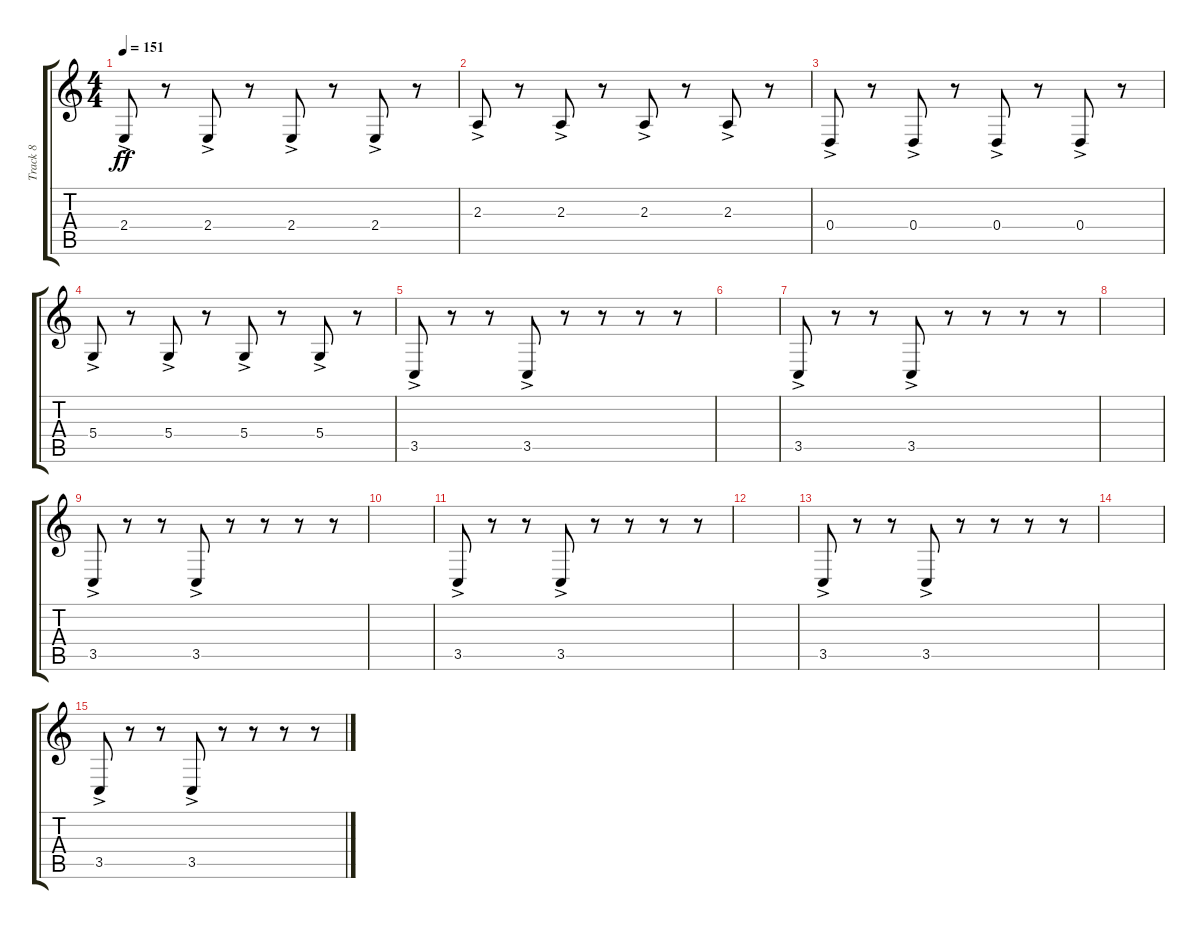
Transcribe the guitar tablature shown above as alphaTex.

\track ("Track 8" "Track 8") {instrument trombone bank 255}
\staff {score tabs}
\tuning (E4 B3 G3 D3 A2 E2) {hide}
\ts (4 4)
\tempo 151
\clef g2
\ks c
2.4{ac}.8{dy ff} r.8 2.4{ac}.8 r.8 2.4{ac}.8 r.8 2.4{ac}.8 r.8 |
2.3{ac}.8 r.8 2.3{ac}.8 r.8 2.3{ac}.8 r.8 2.3{ac}.8 r.8 |
0.4{ac}.8 r.8 0.4{ac}.8 r.8 0.4{ac}.8 r.8 0.4{ac}.8 r.8 |
5.4{ac}.8 r.8 5.4{ac}.8 r.8 5.4{ac}.8 r.8 5.4{ac}.8 r.8 |
3.5{ac}.8 r.8 r.8 3.5{ac}.8 r.8 r.8 r.8 r.8 |
|
3.5{ac}.8 r.8 r.8 3.5{ac}.8 r.8 r.8 r.8 r.8 |
|
3.5{ac}.8 r.8 r.8 3.5{ac}.8 r.8 r.8 r.8 r.8 |
|
3.5{ac}.8 r.8 r.8 3.5{ac}.8 r.8 r.8 r.8 r.8 |
|
3.5{ac}.8 r.8 r.8 3.5{ac}.8 r.8 r.8 r.8 r.8 |
|
3.5{ac}.8 r.8 r.8 3.5{ac}.8 r.8 r.8 r.8 r.8
